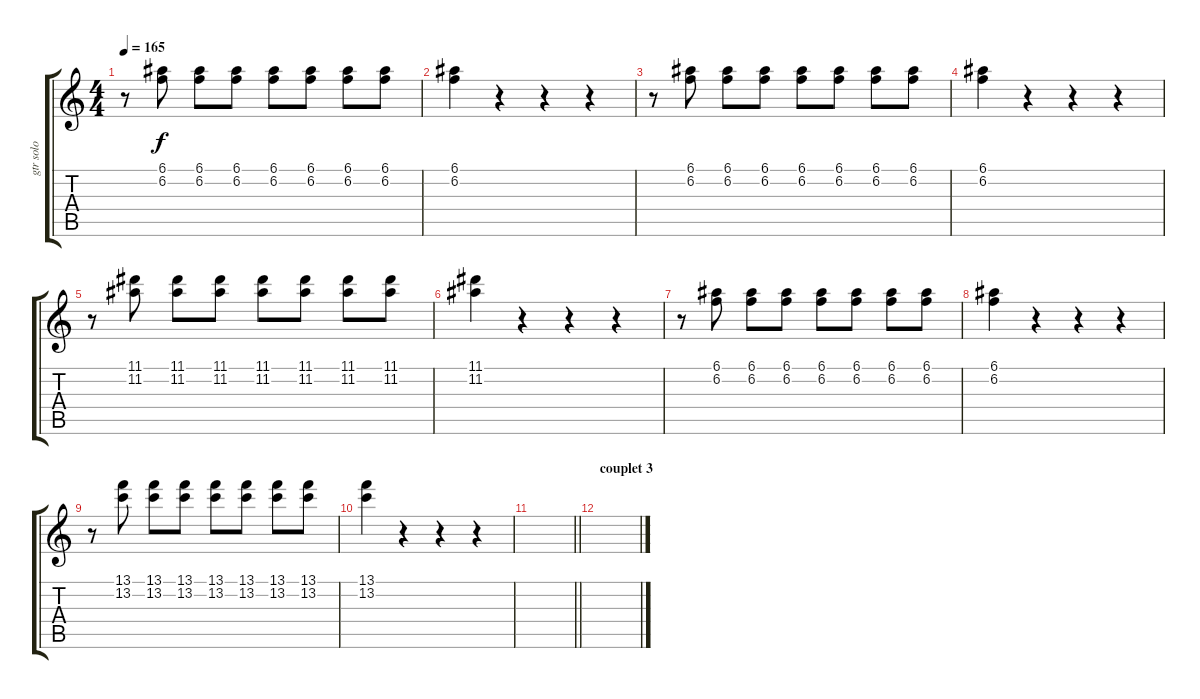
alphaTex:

\track ("gtr solo" "gtr solo") {instrument overdrivenguitar}
\staff {score tabs}
\tuning (E4 B3 G3 D3 A2 E2) {hide}
\ts (4 4)
\tempo 165
\clef g2
\ks c
r.8{dy f} (6.1 6.2).8 (6.1 6.2).8 (6.1 6.2).8 (6.1 6.2).8 (6.1 6.2).8 (6.1 6.2).8 (6.1 6.2).8 |
(6.1 6.2).4 r.4 r.4 r.4 |
r.8 (6.1 6.2).8 (6.1 6.2).8 (6.1 6.2).8 (6.1 6.2).8 (6.1 6.2).8 (6.1 6.2).8 (6.1 6.2).8 |
(6.1 6.2).4 r.4 r.4 r.4 |
r.8 (11.1 11.2).8 (11.1 11.2).8 (11.1 11.2).8 (11.1 11.2).8 (11.1 11.2).8 (11.1 11.2).8 (11.1 11.2).8 |
(11.1 11.2).4 r.4 r.4 r.4 |
r.8 (6.1 6.2).8 (6.1 6.2).8 (6.1 6.2).8 (6.1 6.2).8 (6.1 6.2).8 (6.1 6.2).8 (6.1 6.2).8 |
(6.1 6.2).4 r.4 r.4 r.4 |
r.8 (13.1 13.2).8 (13.1 13.2).8 (13.1 13.2).8 (13.1 13.2).8 (13.1 13.2).8 (13.1 13.2).8 (13.1 13.2).8 |
(13.1 13.2).4 r.4 r.4 r.4 |
\barLineRight lightlight
|
\section ("" "couplet 3")
